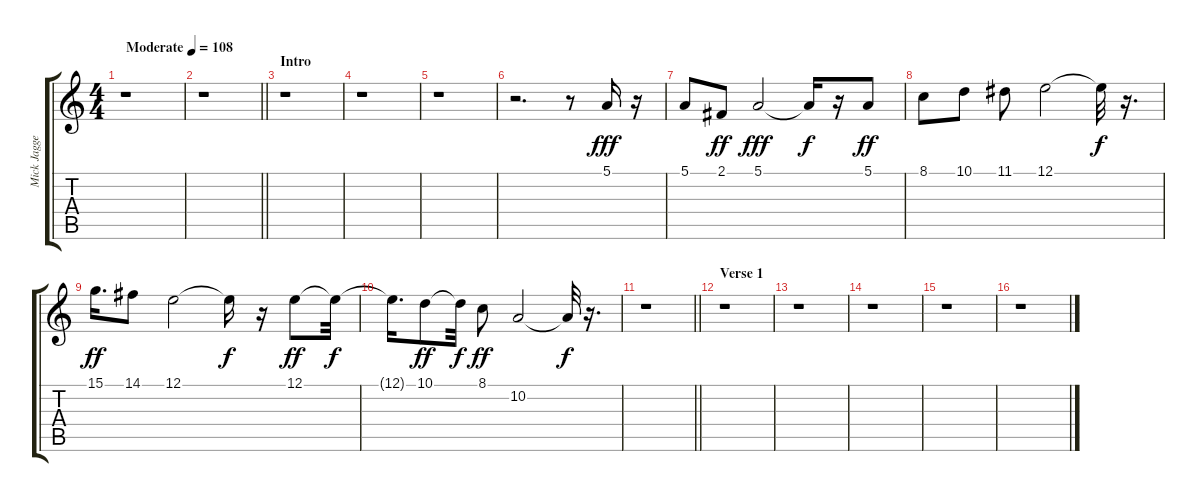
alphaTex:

\track ("Mick Jagger Harmonica" "Mick Jagge") {instrument harmonica}
\staff {score tabs}
\tuning (E4 B3 G3 D3 A2 E2) {hide}
\ts (4 4)
\tempo (108 "Moderate")
\clef g2
\ks c
r.1{dy fff instrument harmonica} |
\barLineRight lightlight
r.1 |
\section ("" "Intro")
r.1 |
r.1 |
r.1 |
r.2{d} r.8 5.1.16 r.16 |
5.1.8 2.1.8{dy ff} 5.1.2{dy fff} 5.1{t}.16{dy f} r.16 5.1.8{dy ff} |
8.1.8 10.1.8 11.1.8 12.1.2 12.1{t}.32{dy f} r.16{d} |
15.1.16{d dy ff} 14.1.8 12.1.2 12.1{t}.16{dy f} r.16 12.1.8{dy ff} 12.1{t}.32{dy f} |
12.1{t}.16{d} 10.1.8{dy ff} 10.1{t}.32{dy f} 8.1.8{dy ff} 10.2.2 10.2{t}.32{dy f} r.16{d} |
\barLineRight lightlight
r.1 |
\section ("" "Verse 1")
r.1 |
r.1 |
r.1 |
r.1 |
r.1
